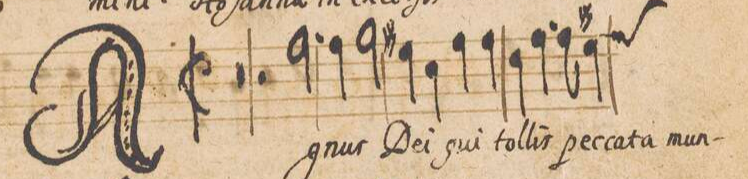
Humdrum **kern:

**kern	**text
*I"CANTVS.	*
*clefC3	*
*k[]	*
*met(C|)	*
*M2/1	*
0r	.
=2-	=2-
2r	.
*2\right	*
2.g\	A-
4g\	-gnus
2a\	De-
=3-	=3-
4f#X\	-i
4d\	qui
4g\	tol-
4g\	-lis
4d\	pec-
4.g\	-ca-
8g\	-ta
*custos:g	*
4f#X\	mun-
=4-	=4-
*-	*-
